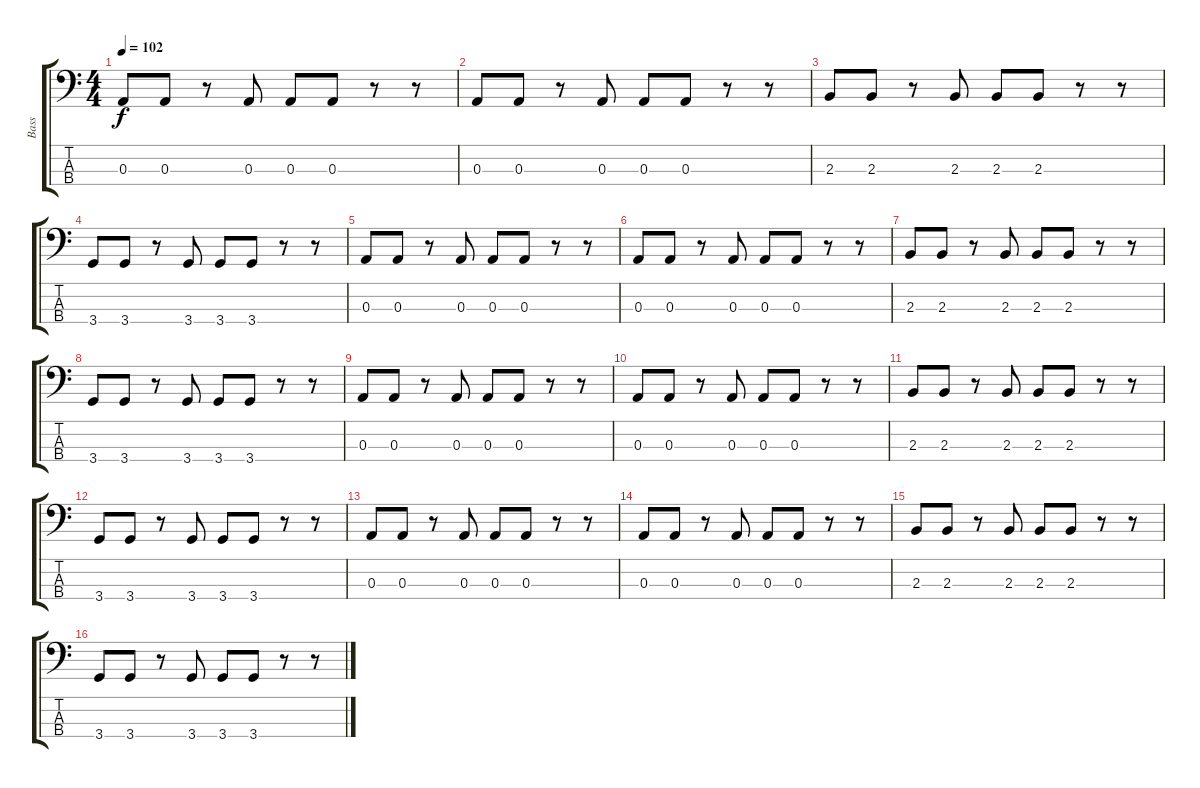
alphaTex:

\track ("Bass" "Bass") {instrument electricbasspick}
\staff {score tabs}
\tuning (G2 D2 A1 E1) {hide}
\ts (4 4)
\tempo 102
\clef f4
\ks c
0.3.8{dy f} 0.3.8 r.8 0.3.8 0.3.8 0.3.8 r.8 r.8 |
0.3.8 0.3.8 r.8 0.3.8 0.3.8 0.3.8 r.8 r.8 |
2.3.8 2.3.8 r.8 2.3.8 2.3.8 2.3.8 r.8 r.8 |
3.4.8 3.4.8 r.8 3.4.8 3.4.8 3.4.8 r.8 r.8 |
0.3.8 0.3.8 r.8 0.3.8 0.3.8 0.3.8 r.8 r.8 |
0.3.8 0.3.8 r.8 0.3.8 0.3.8 0.3.8 r.8 r.8 |
2.3.8 2.3.8 r.8 2.3.8 2.3.8 2.3.8 r.8 r.8 |
3.4.8 3.4.8 r.8 3.4.8 3.4.8 3.4.8 r.8 r.8 |
0.3.8 0.3.8 r.8 0.3.8 0.3.8 0.3.8 r.8 r.8 |
0.3.8 0.3.8 r.8 0.3.8 0.3.8 0.3.8 r.8 r.8 |
2.3.8 2.3.8 r.8 2.3.8 2.3.8 2.3.8 r.8 r.8 |
3.4.8 3.4.8 r.8 3.4.8 3.4.8 3.4.8 r.8 r.8 |
0.3.8 0.3.8 r.8 0.3.8 0.3.8 0.3.8 r.8 r.8 |
0.3.8 0.3.8 r.8 0.3.8 0.3.8 0.3.8 r.8 r.8 |
2.3.8 2.3.8 r.8 2.3.8 2.3.8 2.3.8 r.8 r.8 |
3.4.8 3.4.8 r.8 3.4.8 3.4.8 3.4.8 r.8 r.8
